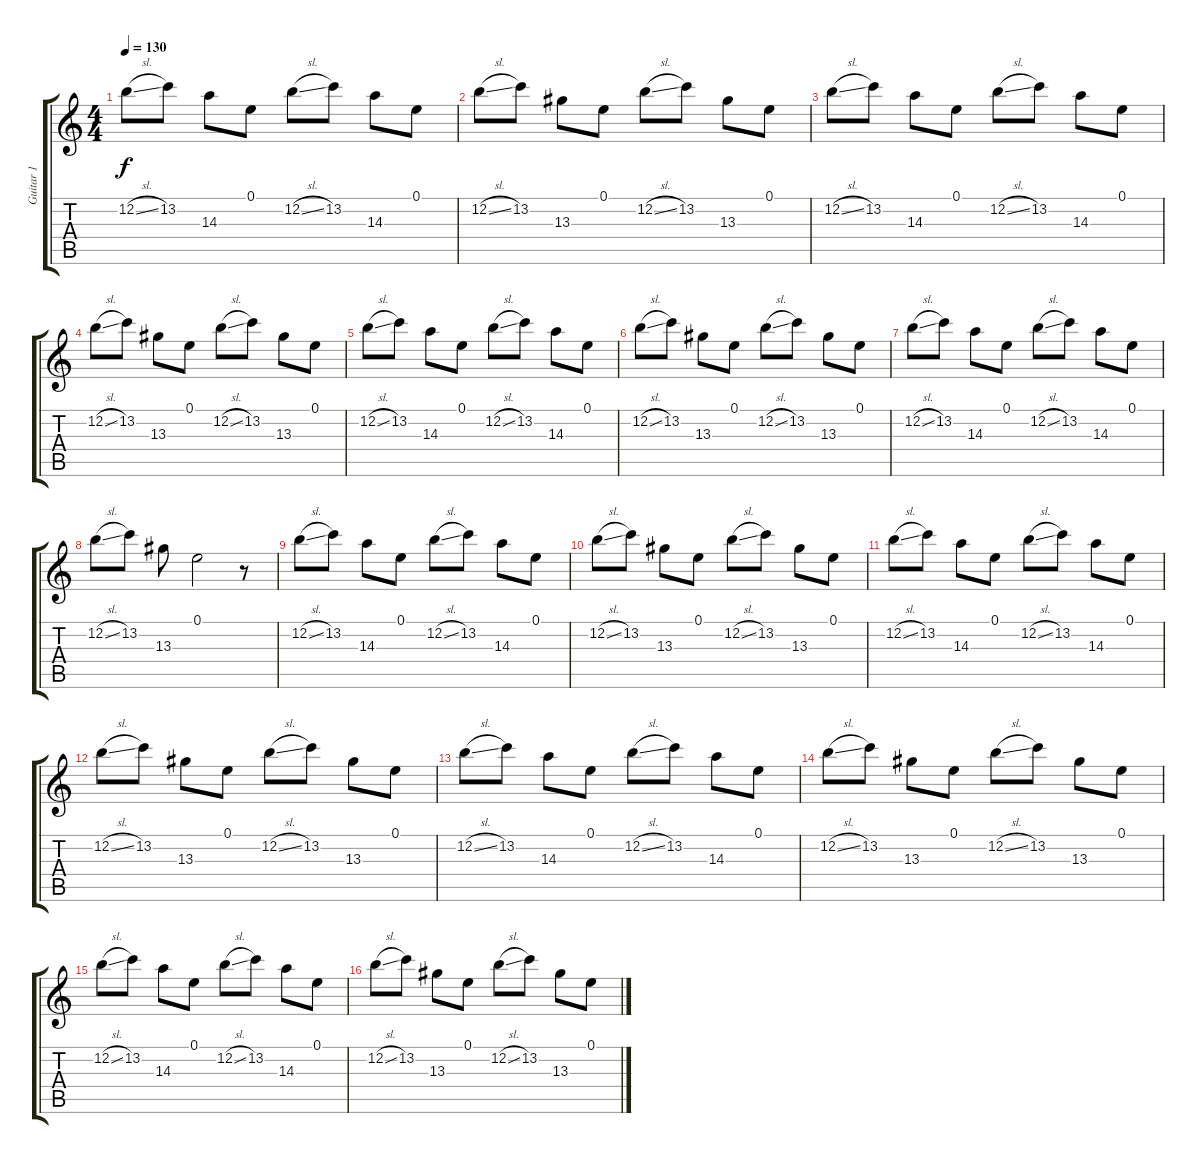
\track ("Guitar 1" "Guitar 1") {instrument distortionguitar}
\staff {score tabs}
\tuning (E4 B3 G3 D3 A2 E2) {hide}
\ts (4 4)
\tempo 130
\clef g2
\ks c
12.2{sl}.8{dy f instrument distortionguitar} 13.2.8 14.3.8 0.1.8 12.2{sl}.8 13.2.8 14.3.8 0.1.8 |
12.2{sl}.8 13.2.8 13.3.8 0.1.8 12.2{sl}.8 13.2.8 13.3.8 0.1.8 |
12.2{sl}.8 13.2.8 14.3.8 0.1.8 12.2{sl}.8 13.2.8 14.3.8 0.1.8 |
12.2{sl}.8 13.2.8 13.3.8 0.1.8 12.2{sl}.8 13.2.8 13.3.8 0.1.8 |
12.2{sl}.8 13.2.8 14.3.8 0.1.8 12.2{sl}.8 13.2.8 14.3.8 0.1.8 |
12.2{sl}.8 13.2.8 13.3.8 0.1.8 12.2{sl}.8 13.2.8 13.3.8 0.1.8 |
12.2{sl}.8 13.2.8 14.3.8 0.1.8 12.2{sl}.8 13.2.8 14.3.8 0.1.8 |
12.2{sl}.8 13.2.8 13.3.8 0.1.2 r.8 |
12.2{sl}.8 13.2.8 14.3.8 0.1.8 12.2{sl}.8 13.2.8 14.3.8 0.1.8 |
12.2{sl}.8 13.2.8 13.3.8 0.1.8 12.2{sl}.8 13.2.8 13.3.8 0.1.8 |
12.2{sl}.8 13.2.8 14.3.8 0.1.8 12.2{sl}.8 13.2.8 14.3.8 0.1.8 |
12.2{sl}.8 13.2.8 13.3.8 0.1.8 12.2{sl}.8 13.2.8 13.3.8 0.1.8 |
12.2{sl}.8 13.2.8 14.3.8 0.1.8 12.2{sl}.8 13.2.8 14.3.8 0.1.8 |
12.2{sl}.8 13.2.8 13.3.8 0.1.8 12.2{sl}.8 13.2.8 13.3.8 0.1.8 |
12.2{sl}.8 13.2.8 14.3.8 0.1.8 12.2{sl}.8 13.2.8 14.3.8 0.1.8 |
12.2{sl}.8 13.2.8 13.3.8 0.1.8 12.2{sl}.8 13.2.8 13.3.8 0.1.8
